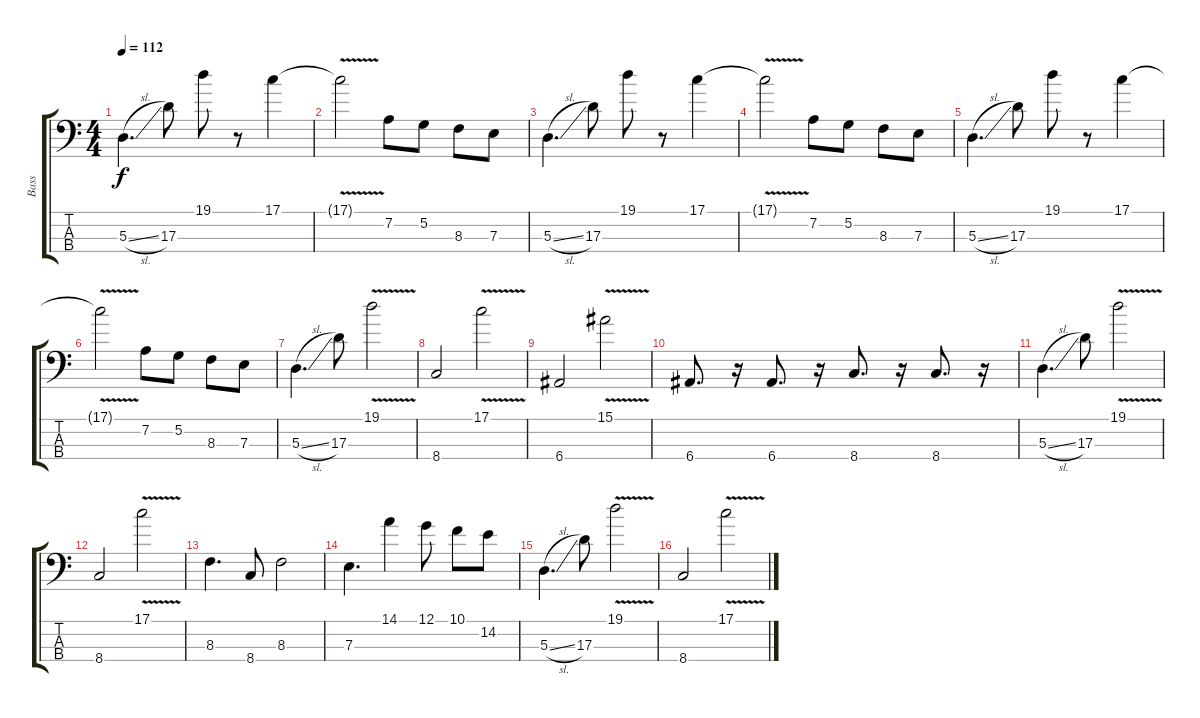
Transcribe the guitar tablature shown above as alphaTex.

\track ("Bass" "Bass") {instrument electricbassfinger}
\staff {score tabs}
\tuning (G2 D2 A1 E1) {hide}
\ts (4 4)
\tempo 112
\clef f4
\ks c
5.3{sl}.4{d dy f} 17.3.8 19.1.8 r.8 17.1.4 |
17.1{v t}.2 7.2.8 5.2.8 8.3.8 7.3.8 |
5.3{sl}.4{d} 17.3.8 19.1.8 r.8 17.1.4 |
17.1{v t}.2 7.2.8 5.2.8 8.3.8 7.3.8 |
5.3{sl}.4{d} 17.3.8 19.1.8 r.8 17.1.4 |
17.1{v t}.2 7.2.8 5.2.8 8.3.8 7.3.8 |
5.3{sl}.4{d} 17.3.8 19.1{v}.2 |
8.4.2 17.1{v}.2 |
6.4.2 15.1{v}.2 |
6.4.8{d} r.16 6.4.8{d} r.16 8.4.8{d} r.16 8.4.8{d} r.16 |
5.3{sl}.4{d} 17.3.8 19.1{v}.2 |
8.4.2 17.1{v}.2 |
8.3.4{d} 8.4.8 8.3.2 |
7.3.4{d} 14.1.4 12.1.8 10.1.8 14.2.8 |
5.3{sl}.4{d} 17.3.8 19.1{v}.2 |
8.4.2 17.1{v}.2
